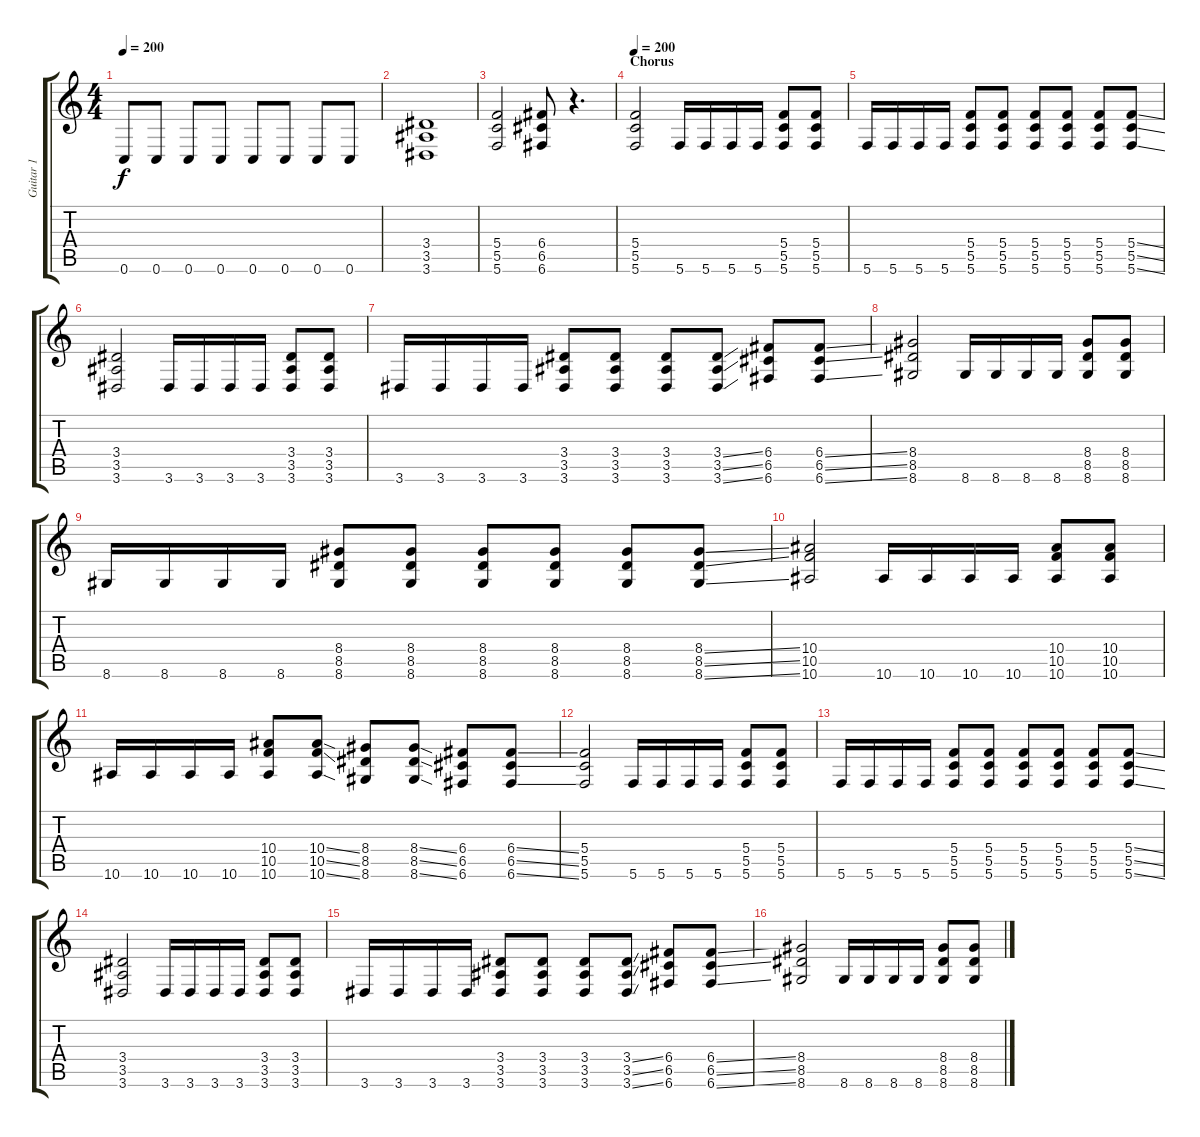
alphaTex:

\track ("Guitar 1" "Guitar 1") {instrument overdrivenguitar}
\staff {score tabs}
\tuning (D4 A3 F3 C3 G2 C2) {hide}
\ts (4 4)
\tempo 200
\clef g2
\ks c
0.6.8{dy f} 0.6.8 0.6.8 0.6.8 0.6.8 0.6.8 0.6.8 0.6.8 |
(3.4 3.5 3.6).1 |
(5.4 5.5 5.6).2 (6.4 6.5 6.6).8 r.4{d} |
\section ("" "Chorus")
\tempo 200
(5.4 5.5 5.6).2 5.6.16 5.6.16 5.6.16 5.6.16 (5.4 5.5 5.6).8 (5.4 5.5 5.6).8 |
5.6.16 5.6.16 5.6.16 5.6.16 (5.4 5.5 5.6).8 (5.4 5.5 5.6).8 (5.4 5.5 5.6).8 (5.4 5.5 5.6).8 (5.4 5.5 5.6).8 (5.4{ss} 5.5{ss} 5.6{ss}).8 |
(3.4 3.5 3.6).2 3.6.16 3.6.16 3.6.16 3.6.16 (3.4 3.5 3.6).8 (3.4 3.5 3.6).8 |
3.6.16 3.6.16 3.6.16 3.6.16 (3.4 3.5 3.6).8 (3.4 3.5 3.6).8 (3.4 3.5 3.6).8 (3.4{ss} 3.5{ss} 3.6{ss}).8 (6.4 6.5 6.6).8 (6.4{ss} 6.5{ss} 6.6{ss}).8 |
(8.4 8.5 8.6).2 8.6.16 8.6.16 8.6.16 8.6.16 (8.4 8.5 8.6).8 (8.4 8.5 8.6).8 |
8.6.16 8.6.16 8.6.16 8.6.16 (8.4 8.5 8.6).8 (8.4 8.5 8.6).8 (8.4 8.5 8.6).8 (8.4 8.5 8.6).8 (8.4 8.5 8.6).8 (8.4{ss} 8.5{ss} 8.6{ss}).8 |
(10.4 10.5 10.6).2 10.6.16 10.6.16 10.6.16 10.6.16 (10.4 10.5 10.6).8 (10.4 10.5 10.6).8 |
10.6.16 10.6.16 10.6.16 10.6.16 (10.4 10.5 10.6).8 (10.4{ss} 10.5{ss} 10.6{ss}).8 (8.4 8.5 8.6).8 (8.4{ss} 8.5{ss} 8.6{ss}).8 (6.4 6.5 6.6).8 (6.4{ss} 6.5{ss} 6.6{ss}).8 |
(5.4 5.5 5.6).2 5.6.16 5.6.16 5.6.16 5.6.16 (5.4 5.5 5.6).8 (5.4 5.5 5.6).8 |
5.6.16 5.6.16 5.6.16 5.6.16 (5.4 5.5 5.6).8 (5.4 5.5 5.6).8 (5.4 5.5 5.6).8 (5.4 5.5 5.6).8 (5.4 5.5 5.6).8 (5.4{ss} 5.5{ss} 5.6{ss}).8 |
(3.4 3.5 3.6).2 3.6.16 3.6.16 3.6.16 3.6.16 (3.4 3.5 3.6).8 (3.4 3.5 3.6).8 |
3.6.16 3.6.16 3.6.16 3.6.16 (3.4 3.5 3.6).8 (3.4 3.5 3.6).8 (3.4 3.5 3.6).8 (3.4{ss} 3.5{ss} 3.6{ss}).8 (6.4 6.5 6.6).8 (6.4{ss} 6.5{ss} 6.6{ss}).8 |
(8.4 8.5 8.6).2 8.6.16 8.6.16 8.6.16 8.6.16 (8.4 8.5 8.6).8 (8.4 8.5 8.6).8
